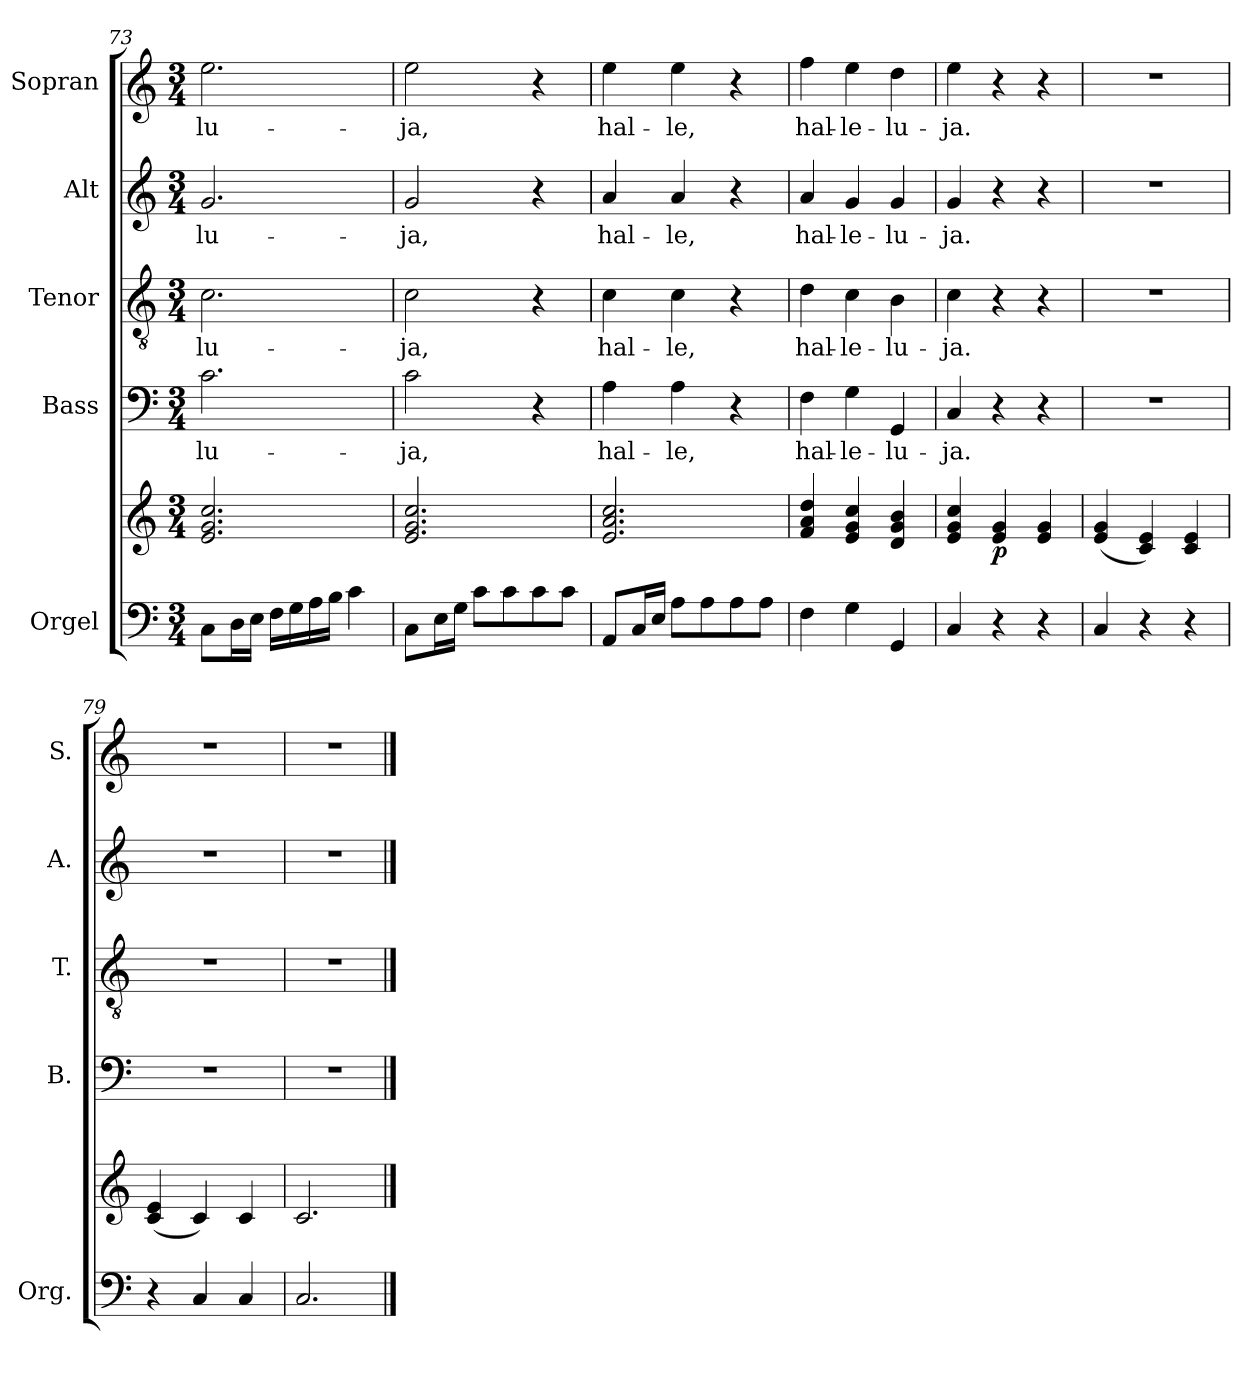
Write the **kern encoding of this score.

**kern	**kern	**dynam	**kern	**text	**kern	**text	**kern	**text	**kern	**text
*part5	*part5	*part5	*part4	*part4	*part3	*part3	*part2	*part2	*part1	*part1
*staff6	*staff5	*staff5/6	*staff4	*staff4	*staff3	*staff3	*staff2	*staff2	*staff1	*staff1
*I"Orgel	*	*	*I"Bass	*	*I"Tenor	*	*I"Alt	*	*I"Sopran	*
*I'Org.	*	*	*I'B.	*	*I'T.	*	*I'A.	*	*I'S.	*
*clefF4	*clefG2	*	*clefF4	*	*clefGv2	*	*clefG2	*	*clefG2	*
*k[]	*k[]	*	*k[]	*	*k[]	*	*k[]	*	*k[]	*
*C:	*C:	*	*C:	*	*C:	*	*C:	*	*C:	*
*M3/4	*M3/4	*	*M3/4	*	*M3/4	*	*M3/4	*	*M3/4	*
=73	=73	=73	=73	=73	=73	=73	=73	=73	=73	=73
!	!	!	!	!LO:LY:b	!	!LO:LY:b	!	!LO:LY:b	!	!LO:LY:b
8C\L	2.e/ 2.g/ 2.cc/	.	2.c\	-lu-	2.c\	-lu-	2.g/	-lu-	2.ee\	-lu-
16D\L	.	.	.	.	.	.	.	.	.	.
16E\JJ	.	.	.	.	.	.	.	.	.	.
16F\LL	.	.	.	.	.	.	.	.	.	.
16G\	.	.	.	.	.	.	.	.	.	.
16A\	.	.	.	.	.	.	.	.	.	.
16B\JJ	.	.	.	.	.	.	.	.	.	.
4c\	.	.	.	.	.	.	.	.	.	.
=74	=74	=74	=74	=74	=74	=74	=74	=74	=74	=74
!	!	!	!	!LO:LY:b	!	!LO:LY:b	!	!LO:LY:b	!	!LO:LY:b
8C\L	2.e/ 2.g/ 2.cc/	.	2c\	-ja,	2c\	-ja,	2g/	-ja,	2ee\	-ja,
16E\L	.	.	.	.	.	.	.	.	.	.
16G\JJ	.	.	.	.	.	.	.	.	.	.
8c\L	.	.	.	.	.	.	.	.	.	.
8c\	.	.	.	.	.	.	.	.	.	.
8c\	.	.	4r	.	4r	.	4r	.	4r	.
8c\J	.	.	.	.	.	.	.	.	.	.
!!LO:LB:g=z
=75	=75	=75	=75	=75	=75	=75	=75	=75	=75	=75
!	!	!	!	!LO:LY:b	!	!LO:LY:b	!	!LO:LY:b	!	!LO:LY:b
8AA/L	2.e/ 2.a/ 2.cc/	.	4A\	hal-	4c\	hal-	4a/	hal-	4ee\	hal-
16C/L	.	.	.	.	.	.	.	.	.	.
16E/JJ	.	.	.	.	.	.	.	.	.	.
!	!	!	!	!LO:LY:b	!	!LO:LY:b	!	!LO:LY:b	!	!LO:LY:b
8A\L	.	.	4A\	-le,	4c\	-le,	4a/	-le,	4ee\	-le,
8A\	.	.	.	.	.	.	.	.	.	.
8A\	.	.	4r	.	4r	.	4r	.	4r	.
8A\J	.	.	.	.	.	.	.	.	.	.
=76	=76	=76	=76	=76	=76	=76	=76	=76	=76	=76
!	!	!	!	!LO:LY:b	!	!LO:LY:b	!	!LO:LY:b	!	!LO:LY:b
4F\	4f/ 4a/ 4dd/	.	4F\	hal-	4d\	hal-	4a/	hal-	4ff\	hal-
!	!	!	!	!LO:LY:b	!	!LO:LY:b	!	!LO:LY:b	!	!LO:LY:b
4G\	4e/ 4g/ 4cc/	.	4G\	-le-	4c\	-le-	4g/	-le-	4ee\	-le-
!	!	!	!	!LO:LY:b	!	!LO:LY:b	!	!LO:LY:b	!	!LO:LY:b
4GG/	4d/ 4g/ 4b/	.	4GG/	-lu-	4B\	-lu-	4g/	-lu-	4dd\	-lu-
=77	=77	=77	=77	=77	=77	=77	=77	=77	=77	=77
!	!	!	!	!LO:LY:b	!	!LO:LY:b	!	!LO:LY:b	!	!LO:LY:b
4C/	4e/ 4g/ 4cc/	.	4C/	-ja.	4c\	-ja.	4g/	-ja.	4ee\	-ja.
!	!	!LO:DY:b	!	!	!	!	!	!	!	!
4r	4e/ 4g/	p	4r	.	4r	.	4r	.	4r	.
4r	4e/ 4g/	.	4r	.	4r	.	4r	.	4r	.
=78	=78	=78	=78	=78	=78	=78	=78	=78	=78	=78
4C/	(<4e/ 4g/	.	2.r	.	2.r	.	2.r	.	2.r	.
4r	4c/ 4e/)	.	.	.	.	.	.	.	.	.
4r	4c/ 4e/	.	.	.	.	.	.	.	.	.
=79	=79	=79	=79	=79	=79	=79	=79	=79	=79	=79
4r	(<4c/ 4e/	.	2.r	.	2.r	.	2.r	.	2.r	.
4C/	4c/)	.	.	.	.	.	.	.	.	.
4C/	4c/	.	.	.	.	.	.	.	.	.
=80	=80	=80	=80	=80	=80	=80	=80	=80	=80	=80
2.C/	2.c/	.	2.r	.	2.r	.	2.r	.	2.r	.
==	==	==	==	==	==	==	==	==	==	==
*-	*-	*-	*-	*-	*-	*-	*-	*-	*-	*-
